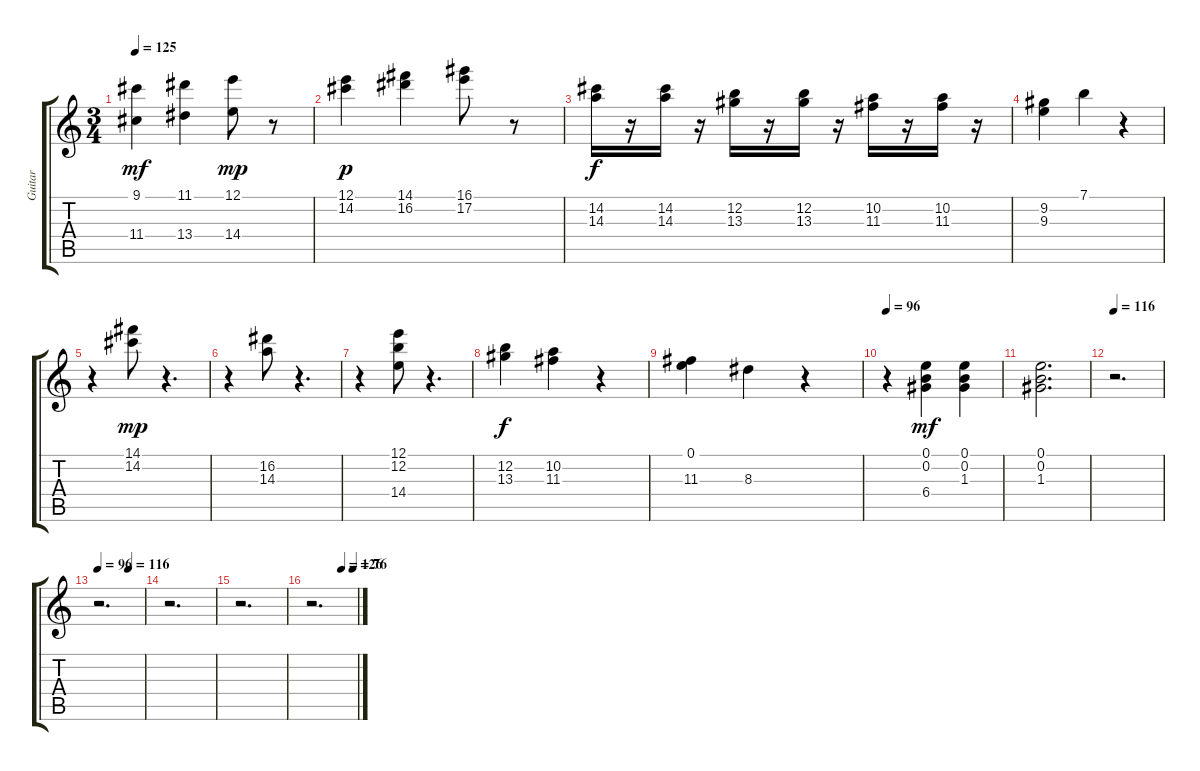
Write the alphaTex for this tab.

\track ("Guitar" "Guitar") {instrument acousticguitarnylon}
\staff {score tabs}
\tuning (E4 B3 G3 D3 A2 E2) {hide}
\ts (3 4)
\tempo 125
\clef g2
\ks c
(9.1 11.4).4{dy mf} (11.1 13.4).4 (12.1 14.4).8{dy mp} r.8 |
(12.1 14.2).4{dy p} (14.1 16.2).4 (16.1 17.2).8 r.8 |
(14.2 14.3).16{dy f} r.16 (14.2 14.3).16 r.16 (12.2 13.3).16 r.16 (12.2 13.3).16 r.16 (10.2 11.3).16 r.16 (10.2 11.3).16 r.16 |
(9.2 9.3).4 7.1.4 r.4 |
r.4 (14.1 14.2).8{dy mp} r.4{d} |
r.4 (16.2 14.3).8 r.4{d} |
r.4 (12.1 12.2 14.4).8 r.4{d} |
(12.2 13.3).4{dy f} (10.2 11.3).4 r.4 |
(0.1 11.3).4 8.3.4 r.4 |
\tempo 96
r.4 (0.1 0.2 6.4).4{dy mf} (0.1 0.2 1.3).4 |
(0.1 0.2 1.3).2{d} |
\tempo 116
r.2{d} |
\tempo 96
\tempo (116 0.6666666666666666)
r.2{d} |
r.2{d} |
r.2{d} |
\tempo (126 0.6666666666666666)
\tempo (76 0.9166666666666666)
r.2{d}
